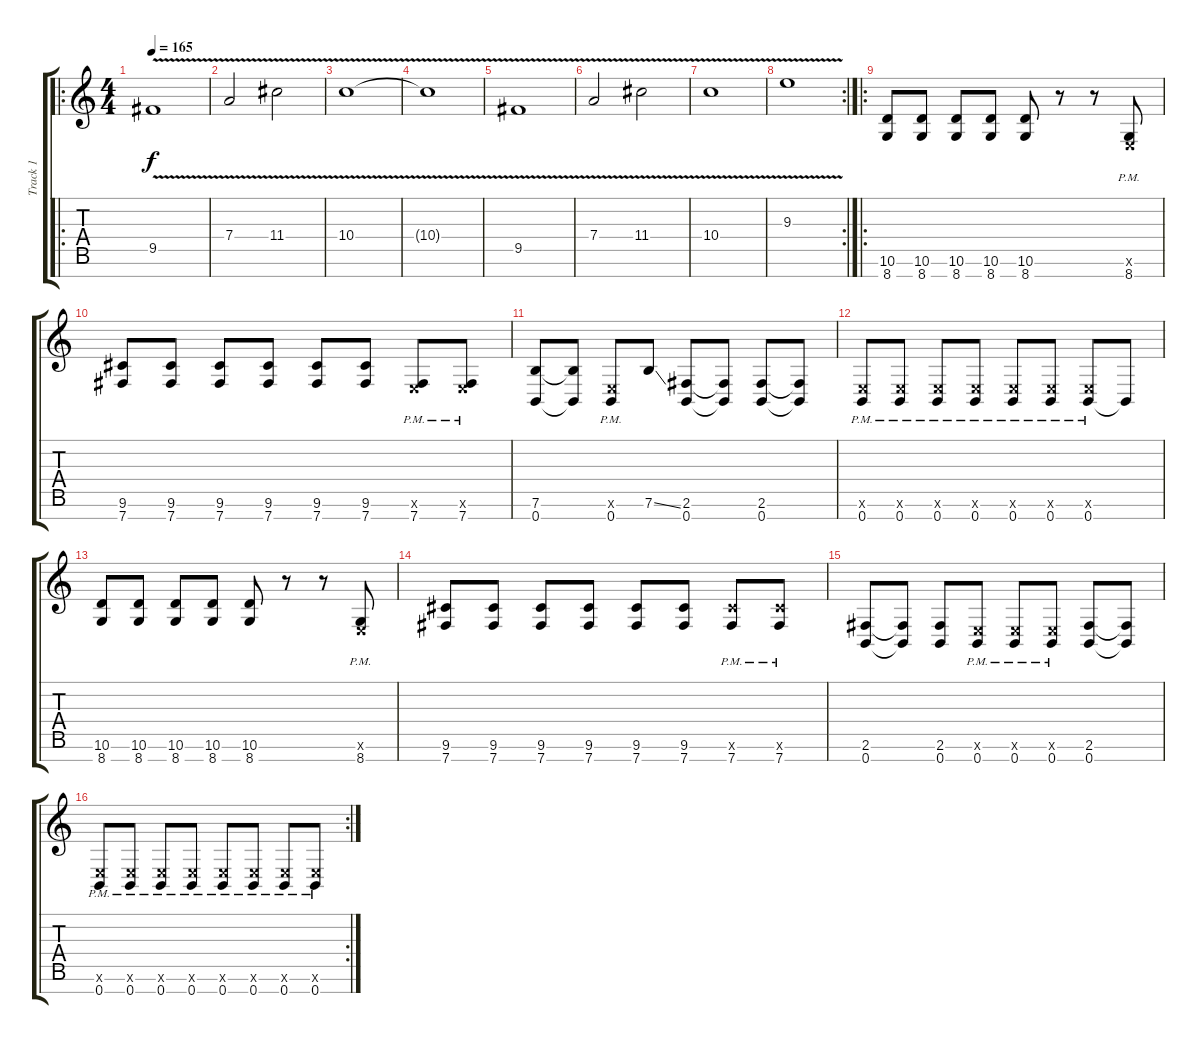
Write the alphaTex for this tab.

\track ("Track 1" "Track 1") {instrument distortionguitar}
\staff {score tabs}
\tuning (E4 B3 G3 D3 A2 E2 B1) {hide}
\ro
\ts (4 4)
\tempo 165
\clef g2
\ks c
9.5{v}.1{dy f} |
7.4{v}.2 11.4{v}.2 |
10.4{v}.1 |
10.4{t}.1 |
9.5{v}.1 |
7.4{v}.2 11.4{v}.2 |
10.4{v}.1 |
\rc 2
9.3{v}.1 |
\ro
(10.6 8.7).8 (10.6 8.7).8 (10.6 8.7).8 (10.6 8.7).8 (10.6 8.7).8 r.8 r.8 (0.6{x} 8.7{pm}).8 |
(9.6 7.7).8 (9.6 7.7).8 (9.6 7.7).8 (9.6 7.7).8 (9.6 7.7).8 (9.6 7.7).8 (0.6{x} 7.7{pm}).8 (0.6{x} 7.7{pm}).8 |
(7.6 0.7).8 (7.6{t} 0.7{t}).8 (0.6{x} 0.7{pm}).8 7.6{ss}.8 (2.6 0.7).8 (2.6{t} 0.7{t}).8 (2.6 0.7).8 (2.6{t} 0.7{t}).8 |
(0.6{x} 0.7{pm}).8 (0.6{x} 0.7{pm}).8 (0.6{x} 0.7{pm}).8 (0.6{x} 0.7{pm}).8 (0.6{x} 0.7{pm}).8 (0.6{x} 0.7{pm}).8 (0.6{x} 0.7{pm}).8 0.7{t}.8 |
(10.6 8.7).8 (10.6 8.7).8 (10.6 8.7).8 (10.6 8.7).8 (10.6 8.7).8 r.8 r.8 (0.6{x} 8.7{pm}).8 |
(9.6 7.7).8 (9.6 7.7).8 (9.6 7.7).8 (9.6 7.7).8 (9.6 7.7).8 (9.6 7.7).8 (9.6{x} 7.7{pm}).8 (9.6{x} 7.7{pm}).8 |
(2.6 0.7).8 (2.6{t} 0.7{t}).8 (2.6 0.7).8 (0.6{x} 0.7{pm}).8 (0.6{x} 0.7{pm}).8 (0.6{x} 0.7{pm}).8 (2.6 0.7).8 (2.6{t} 0.7{t}).8 |
\rc 2
(0.6{x} 0.7{pm}).8 (0.6{x} 0.7{pm}).8 (0.6{x} 0.7{pm}).8 (0.6{x} 0.7{pm}).8 (0.6{x} 0.7{pm}).8 (0.6{x} 0.7{pm}).8 (0.6{x} 0.7{pm}).8 (0.6{x} 0.7{pm}).8
